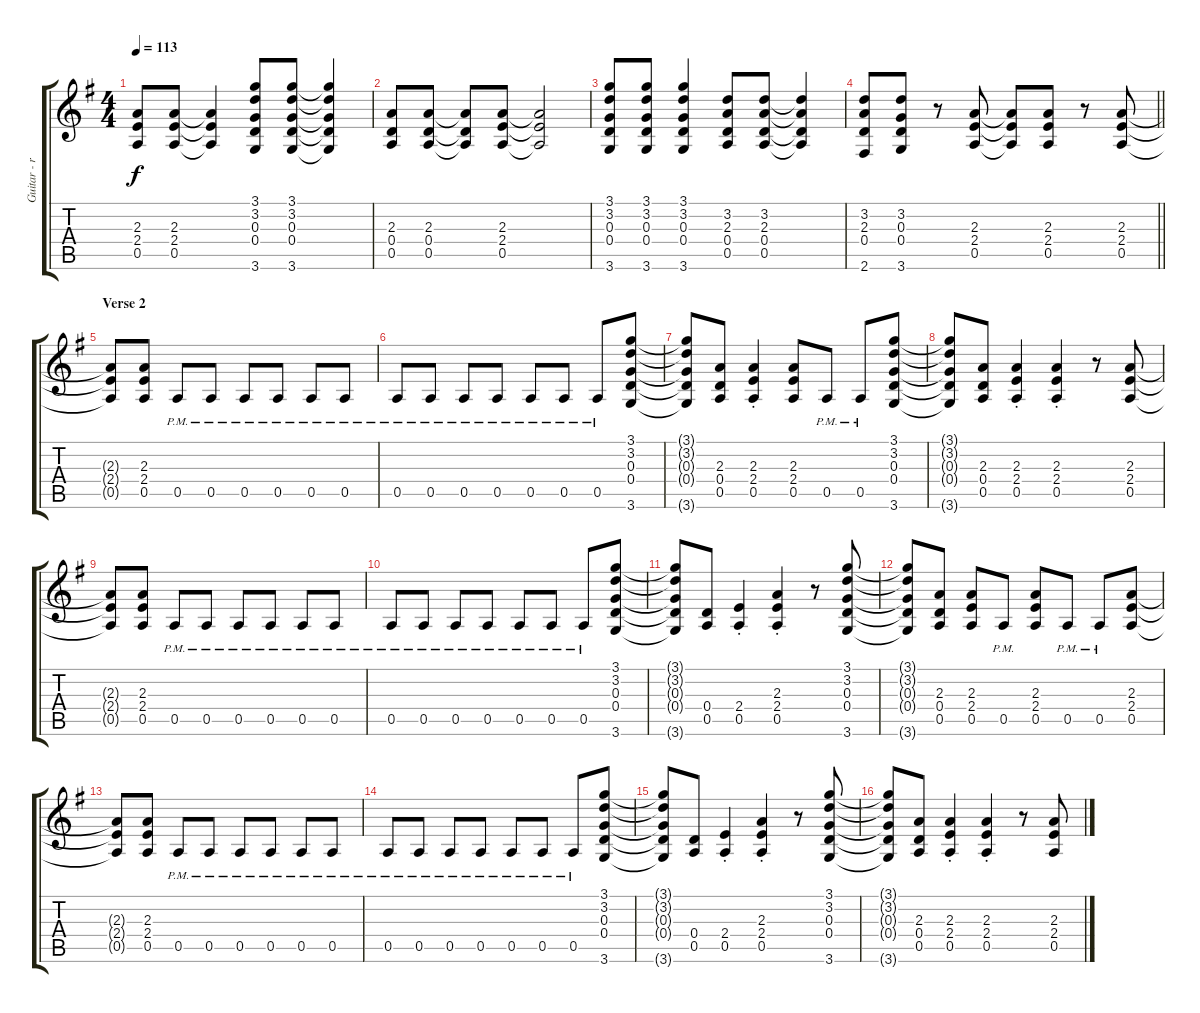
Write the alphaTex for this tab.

\track ("Guitar - rhythm - right" "Guitar - r") {instrument overdrivenguitar}
\staff {score tabs}
\tuning (E4 B3 G3 D3 A2 E2) {hide}
\ts (4 4)
\tempo 113
\clef g2
\ks g
(2.3 2.4 0.5).8{dy f} (2.3 2.4 0.5).8 (2.3{t} 2.4{t} 0.5{t}).4 (3.1 3.2 0.3 0.4 3.6).8 (3.1 3.2 0.3 0.4 3.6).8 (3.1{t} 3.2{t} 0.3{t} 0.4{t} 3.6{t}).4 |
(2.3 0.4 0.5).8 (2.3 0.4 0.5).8 (2.3{t} 0.4{t} 0.5{t}).8 (2.3 2.4 0.5).8 (2.3{t} 2.4{t} 0.5{t}).2 |
(3.1 3.2 0.3 0.4 3.6).8 (3.1 3.2 0.3 0.4 3.6).8 (3.1 3.2 0.3 0.4 3.6).4 (3.2 2.3 0.4 0.5).8 (3.2 2.3 0.4 0.5).8 (3.2{t} 2.3{t} 0.4{t} 0.5{t}).4 |
\barLineRight lightlight
(3.2 2.3 0.4 2.6).8 (3.2 0.3 0.4 3.6).8 r.8 (2.3 2.4 0.5).8 (2.3{t} 2.4{t} 0.5{t}).8 (2.3 2.4 0.5).8 r.8 (2.3 2.4 0.5).8 |
\section ("" "Verse 2")
(2.3{t} 2.4{t} 0.5{t}).8 (2.3 2.4 0.5).8 0.5{pm}.8 0.5{pm}.8 0.5{pm}.8 0.5{pm}.8 0.5{pm}.8 0.5{pm}.8 |
0.5{pm}.8 0.5{pm}.8 0.5{pm}.8 0.5{pm}.8 0.5{pm}.8 0.5{pm}.8 0.5{pm}.8 (3.1 3.2 0.3 0.4 3.6).8 |
(3.1{t} 3.2{t} 0.3{t} 0.4{t} 3.6{t}).8 (2.3 0.4 0.5).8 (2.3{st} 2.4{st} 0.5{st}).4 (2.3 2.4 0.5).8 0.5{pm}.8 0.5{pm}.8 (3.1 3.2 0.3 0.4 3.6).8 |
(3.1{t} 3.2{t} 0.3{t} 0.4{t} 3.6{t}).8 (2.3 0.4 0.5).8 (2.3{st} 2.4{st} 0.5{st}).4 (2.3{st} 2.4{st} 0.5{st}).4 r.8 (2.3 2.4 0.5).8 |
(2.3{t} 2.4{t} 0.5{t}).8 (2.3 2.4 0.5).8 0.5{pm}.8 0.5{pm}.8 0.5{pm}.8 0.5{pm}.8 0.5{pm}.8 0.5{pm}.8 |
0.5{pm}.8 0.5{pm}.8 0.5{pm}.8 0.5{pm}.8 0.5{pm}.8 0.5{pm}.8 0.5{pm}.8 (3.1 3.2 0.3 0.4 3.6).8 |
(3.1{t} 3.2{t} 0.3{t} 0.4{t} 3.6{t}).8 (0.4 0.5).8 (2.4{st} 0.5{st}).4 (2.3{st} 2.4{st} 0.5{st}).4 r.8 (3.1 3.2 0.3 0.4 3.6).8 |
(3.1{t} 3.2{t} 0.3{t} 0.4{t} 3.6{t}).8 (2.3 0.4 0.5).8 (2.3 2.4 0.5).8 0.5{pm}.8 (2.3 2.4 0.5).8 0.5{pm}.8 0.5{pm}.8 (2.3 2.4 0.5).8 |
(2.3{t} 2.4{t} 0.5{t}).8 (2.3 2.4 0.5).8 0.5{pm}.8 0.5{pm}.8 0.5{pm}.8 0.5{pm}.8 0.5{pm}.8 0.5{pm}.8 |
0.5{pm}.8 0.5{pm}.8 0.5{pm}.8 0.5{pm}.8 0.5{pm}.8 0.5{pm}.8 0.5{pm}.8 (3.1 3.2 0.3 0.4 3.6).8 |
(3.1{t} 3.2{t} 0.3{t} 0.4{t} 3.6{t}).8 (0.4 0.5).8 (2.4{st} 0.5{st}).4 (2.3{st} 2.4{st} 0.5{st}).4 r.8 (3.1 3.2 0.3 0.4 3.6).8 |
(3.1{t} 3.2{t} 0.3{t} 0.4{t} 3.6{t}).8 (2.3 0.4 0.5).8 (2.3{st} 2.4{st} 0.5{st}).4 (2.3{st} 2.4{st} 0.5{st}).4 r.8 (2.3 2.4 0.5).8
